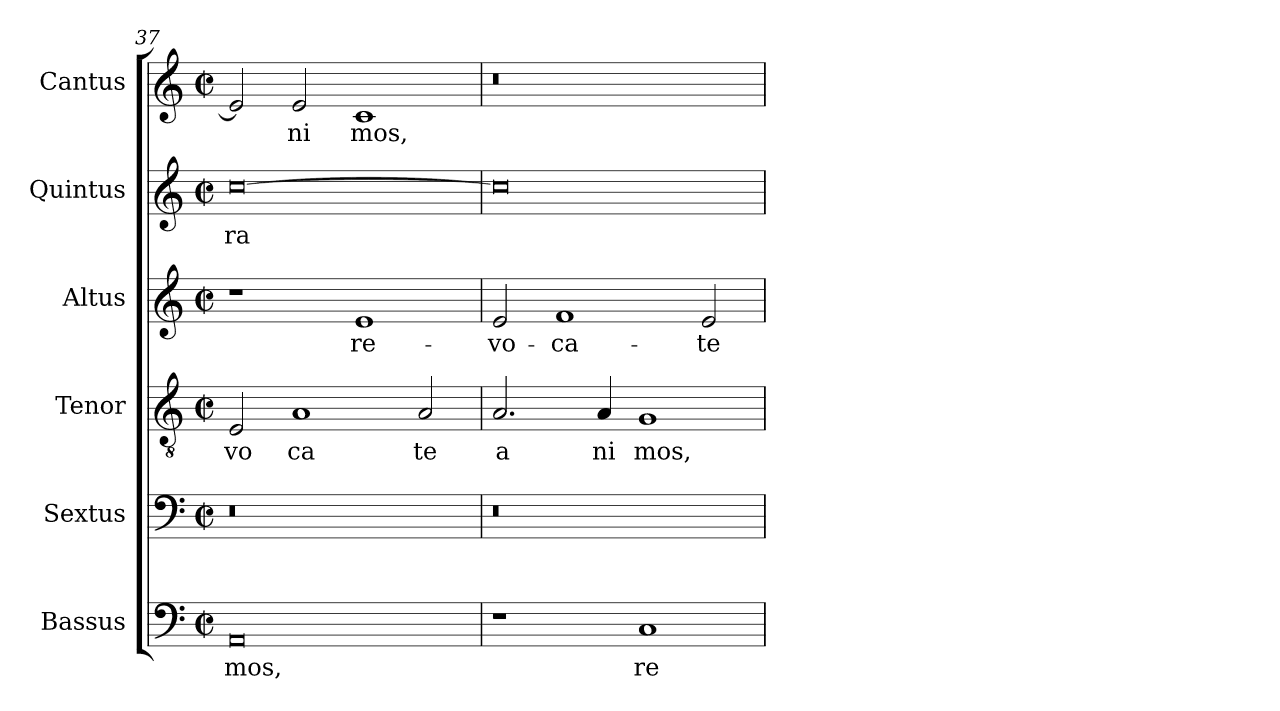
**kern	**text	**kern	**kern	**text	**kern	**text	**kern	**text	**kern	**text
*part6	*part6	*part5	*part4	*part4	*part3	*part3	*part2	*part2	*part1	*part1
*staff6	*staff6	*staff5	*staff4	*staff4	*staff3	*staff3	*staff2	*staff2	*staff1	*staff1
*I"Bassus	*	*I"Sextus	*I"Tenor	*	*I"Altus	*	*I"Quintus	*	*I"Cantus	*
!!LO:PB:g=z
*clefF4	*	*clefF4	*clefGv2	*	*clefG2	*	*clefG2	*	*clefG2	*
*k[]	*	*k[]	*k[]	*	*k[]	*	*k[]	*	*k[]	*
*C:	*	*C:	*C:	*	*C:	*	*C:	*	*C:	*
*M2/2	*	*M2/2	*M2/2	*	*M2/2	*	*M2/2	*	*M2/2	*
*met(c|)	*	*met(c|)	*met(c|)	*	*met(c|)	*	*met(c|)	*	*met(c|)	*
=37	=37	=37	=37	=37	=37	=37	=37	=37	=37	=37
!	!LO:LY:b:cj	!	!	!LO:LY:b:cj	!	!	!	!LO:LY:b:cj	!	!LO:LY:b:cj
0AA	-mos,	0r	2E/	-vo	1r	.	[>0cc	-ra	2e/]	.
!	!	!	!	!LO:LY:b:cj	!	!	!	!	!	!LO:LY:b:cj
.	.	.	1A	ca	.	.	.	.	2e/	ni
!	!	!	!	!	!	!LO:LY:b:cj	!	!	!	!LO:LY:b:cj
.	.	.	.	.	1e	re-	.	.	1c	mos,
!	!	!	!	!LO:LY:b:cj	!	!	!	!	!	!
.	.	.	2A/	te	.	.	.	.	.	.
=38	=38	=38	=38	=38	=38	=38	=38	=38	=38	=38
!	!	!	!	!LO:LY:b:cj	!	!LO:LY:b:cj	!	!LO:LY:b:cj	!	!
1r	.	0r	2.A/	a	2e/	-vo-	0cc]	.	0r	.
!	!	!	!	!	!	!LO:LY:b:cj	!	!	!	!
.	.	.	.	.	1f	-ca-	.	.	.	.
!	!	!	!	!LO:LY:b:cj	!	!	!	!	!	!
.	.	.	4A/	ni	.	.	.	.	.	.
!	!LO:LY:b:cj	!	!	!LO:LY:b:cj	!	!	!	!	!	!
1C	re-	.	1G	mos,	.	.	.	.	.	.
!	!	!	!	!	!	!LO:LY:b:cj	!	!	!	!
.	.	.	.	.	2e/	-te	.	.	.	.
=	=	=	=	=	=	=	=	=	=	=
*-	*-	*-	*-	*-	*-	*-	*-	*-	*-	*-
